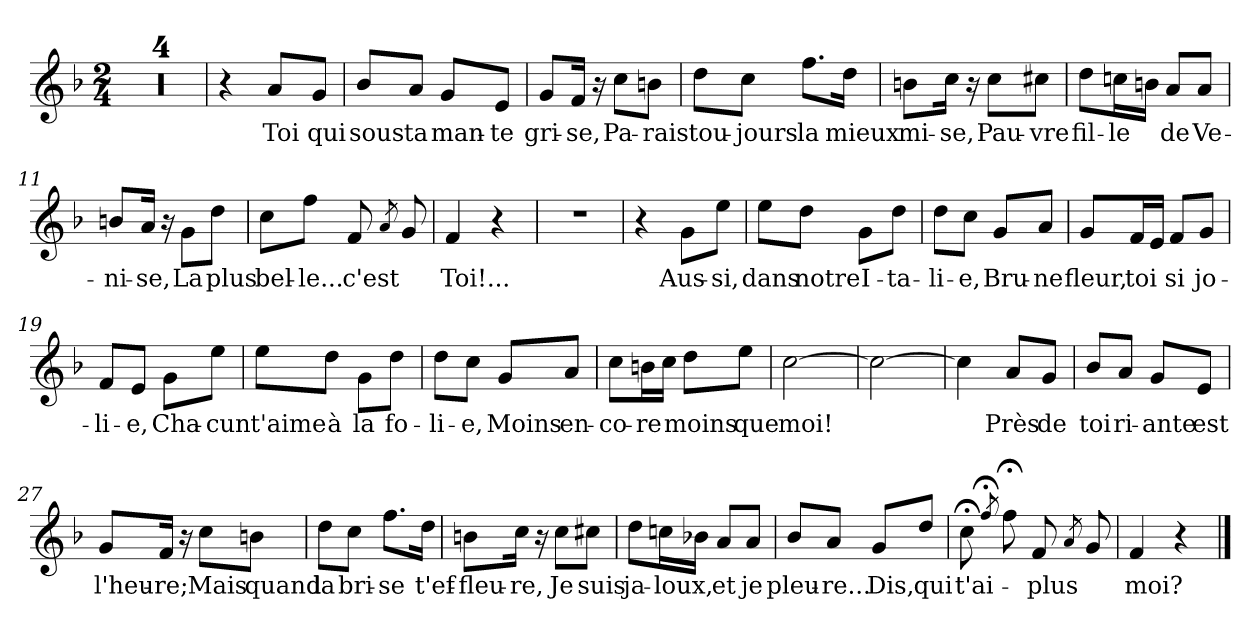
**kern	**text
*part1	*part1
*staff1	*staff1
*clefG2	*
*k[b-]	*
*M2/4	*
=1	=1
2r	.
=2	=2
2r	.
=3	=3
2r	.
=4	=4
2r	.
=5	=5
4r	.
!	!LO:LY:b
8a/L	Toi
!	!LO:LY:b
8g/J	qui
=6	=6
!	!LO:LY:b
8b-/L	sous
!	!LO:LY:b
8a/J	ta
!	!LO:LY:b
8g/L	man-
!	!LO:LY:b
8e/J	-te
=7	=7
!	!LO:LY:b
8g/L	gri-
!	!LO:LY:b
16f/Jk	-se,
16r	.
!	!LO:LY:b
8cc\L	Pa-
!	!LO:LY:b
8bn\J	-rais
=8	=8
!	!LO:LY:b
8dd\L	tou-
!	!LO:LY:b
8cc\J	-jours
!	!LO:LY:b
8.ff\L	la
!	!LO:LY:b
16dd\Jk	mieux
=9	=9
!	!LO:LY:b
8bn\L	mi-
!	!LO:LY:b
16cc\Jk	-se,
16r	.
!	!LO:LY:b
8cc\L	Pau-
!	!LO:LY:b
8cc#X\J	-vre
=10	=10
!	!LO:LY:b
8dd\L	fil-
!	!LO:LY:b
16ccn\L	-le
16bn\JJ	.
!	!LO:LY:b
8a/L	de
!	!LO:LY:b
8a/J	Ve-
!!LO:LB:g=z
=11	=11
!	!LO:LY:b
8bn/L	-ni-
!	!LO:LY:b
16a/Jk	-se,
16r	.
!	!LO:LY:b
8g\L	La
!	!LO:LY:b
8dd\J	plus
=12	=12
!	!LO:LY:b
8cc\L	bel-
!	!LO:LY:b
8ff\J	-le...
!	!LO:LY:b
8f/	c'est
8qa/	.
8g/	.
=13	=13
!	!LO:LY:b
4f/	Toi!...
4r	.
=14	=14
2r	.
=15	=15
4r	.
!	!LO:LY:b
8g\L	Aus-
!	!LO:LY:b
8ee\J	-si,
=16	=16
!	!LO:LY:b
8ee\L	dans
!	!LO:LY:b
8dd\J	notre
!	!LO:LY:b
8g\L	I-
!	!LO:LY:b
8dd\J	-ta-
=17	=17
!	!LO:LY:b
8dd\L	-li-
!	!LO:LY:b
8cc\J	-e,
!	!LO:LY:b
8g/L	Bru-
!	!LO:LY:b
8a/J	-ne
=18	=18
!	!LO:LY:b
8g/L	fleur,
!	!LO:LY:b
16f/L	toi
16e/JJ	.
!	!LO:LY:b
8f/L	si
!	!LO:LY:b
8g/J	jo-
!!LO:LB:g=z
=19	=19
!	!LO:LY:b
8f/L	-li-
!	!LO:LY:b
8e/J	-e,
!	!LO:LY:b
8g\L	Cha-
!	!LO:LY:b
8ee\J	-cun
=20	=20
!	!LO:LY:b
8ee\L	t'aime
!	!LO:LY:b
8dd\J	à
!	!LO:LY:b
8g\L	la
!	!LO:LY:b
8dd\J	fo-
=21	=21
!	!LO:LY:b
8dd\L	-li-
!	!LO:LY:b
8cc\J	-e,
!	!LO:LY:b
8g/L	Moins
!	!LO:LY:b
8a/J	en-
=22	=22
!	!LO:LY:b
8cc\L	-co-
!	!LO:LY:b
16bn\L	-re
16cc\JJ	.
!	!LO:LY:b
8dd\L	moins
!	!LO:LY:b
8ee\J	que
=23	=23
!	!LO:LY:b
[2cc\	moi!
=24	=24
2cc\_	.
=25	=25
4cc\]	.
!	!LO:LY:b
8a/L	Près
!	!LO:LY:b
8g/J	de
=26	=26
!	!LO:LY:b
8b-/L	toi
!	!LO:LY:b
8a/J	ri-
!	!LO:LY:b
8g/L	-ante
!	!LO:LY:b
8e/J	est
!!LO:LB:g=z
=27	=27
!	!LO:LY:b
8g/L	l'heu-
!	!LO:LY:b
16f/Jk	-re;
16r	.
!	!LO:LY:b
8cc\L	Mais
!	!LO:LY:b
8bn\J	quand
=28	=28
!	!LO:LY:b
8dd\L	la
!	!LO:LY:b
8cc\J	bri-
!	!LO:LY:b
8.ff\L	-se
!	!LO:LY:b
16dd\Jk	t'ef-
=29	=29
!	!LO:LY:b
8bn\L	-fleu-
!	!LO:LY:b
16cc\Jk	-re,
16r	.
!	!LO:LY:b
8cc\L	Je
!	!LO:LY:b
8cc#X\J	suis
=30	=30
!	!LO:LY:b
8dd\L	ja-
!	!LO:LY:b
16ccn\L	-loux,
16b-X\JJ	.
!	!LO:LY:b
8a/L	et
!	!LO:LY:b
8a/J	je
=31	=31
!	!LO:LY:b
8b-/L	pleu-
!	!LO:LY:b
8a/J	-re...
!	!LO:LY:b
8g/L	Dis,
!	!LO:LY:b
8dd/J	qui
=32	=32
!	!LO:LY:b
8cc;<\	t'ai-
8qff;</	.
8ff;<\	.
!	!LO:LY:b
8f/	plus
8qa/	.
8g/	.
=33	=33
!	!LO:LY:b
4f/	moi?
4r	.
==	==
*-	*-
